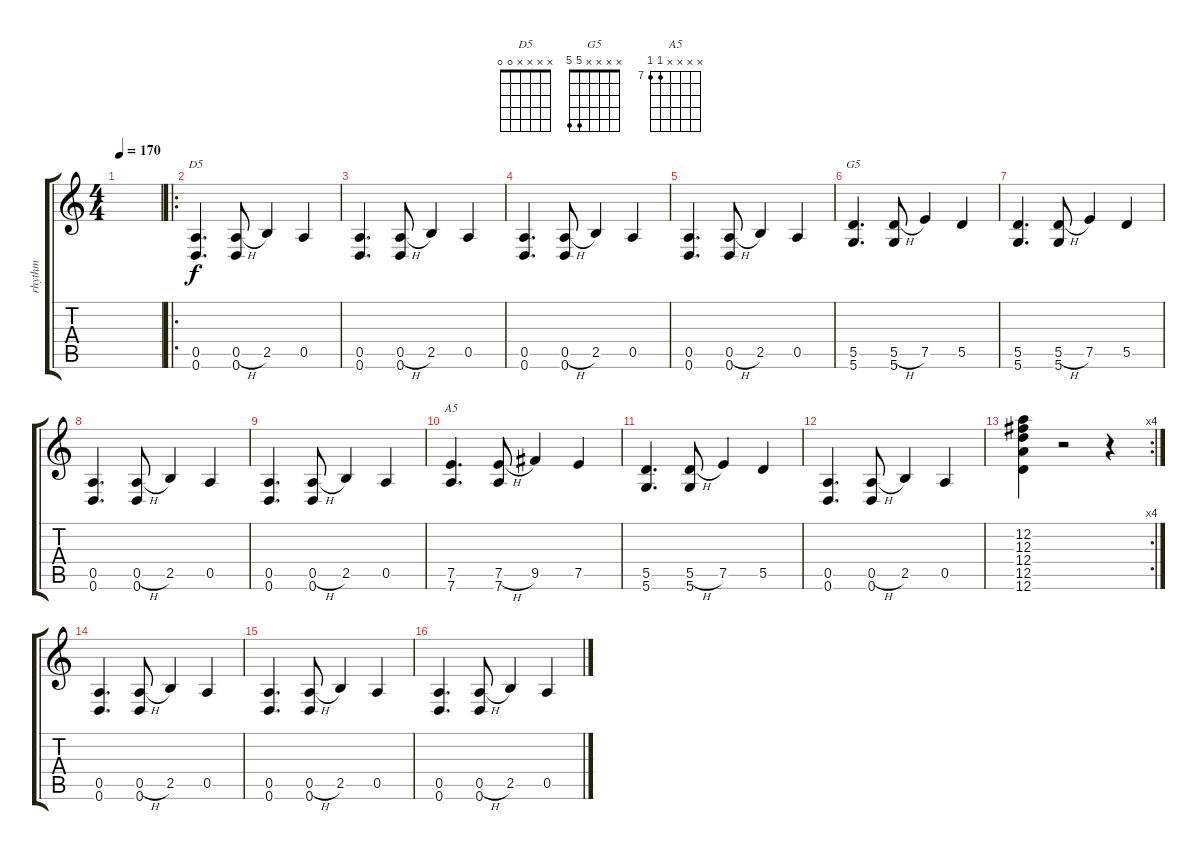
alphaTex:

\track ("rhythm" "rhythm") {instrument electricguitarjazz}
\staff {score tabs}
\tuning (D4 A3 Gb3 D3 A2 D2) {hide}
\chord ("D5" x x x x 0 0)
\chord ("G5" x x x x 5 5)
\chord ("A5" x x x x 7 7) {firstfret 7}
\ts (4 4)
\tempo 170
\clef g2
\ks c
|
\ro
(0.5 0.6).4{d ch "D5"} (0.5{h} 0.6).8 2.5.4 0.5.4 |
(0.5 0.6).4{d} (0.5{h} 0.6).8 2.5.4 0.5.4 |
(0.5 0.6).4{d} (0.5{h} 0.6).8 2.5.4 0.5.4 |
(0.5 0.6).4{d} (0.5{h} 0.6).8 2.5.4 0.5.4 |
(5.5 5.6).4{d ch "G5"} (5.5{h} 5.6).8 7.5.4 5.5.4 |
(5.5 5.6).4{d} (5.5{h} 5.6).8 7.5.4 5.5.4 |
(0.5 0.6).4{d} (0.5{h} 0.6).8 2.5.4 0.5.4 |
(0.5 0.6).4{d} (0.5{h} 0.6).8 2.5.4 0.5.4 |
(7.5 7.6).4{d ch "A5"} (7.5{h} 7.6).8 9.5.4 7.5.4 |
(5.5 5.6).4{d} (5.5{h} 5.6).8 7.5.4 5.5.4 |
(0.5 0.6).4{d} (0.5{h} 0.6).8 2.5.4 0.5.4 |
\rc 4
(12.2 12.3 12.4 12.5 12.6).4 r.2 r.4 |
(0.5 0.6).4{d} (0.5{h} 0.6).8 2.5.4 0.5.4 |
(0.5 0.6).4{d} (0.5{h} 0.6).8 2.5.4 0.5.4 |
(0.5 0.6).4{d} (0.5{h} 0.6).8 2.5.4 0.5.4
